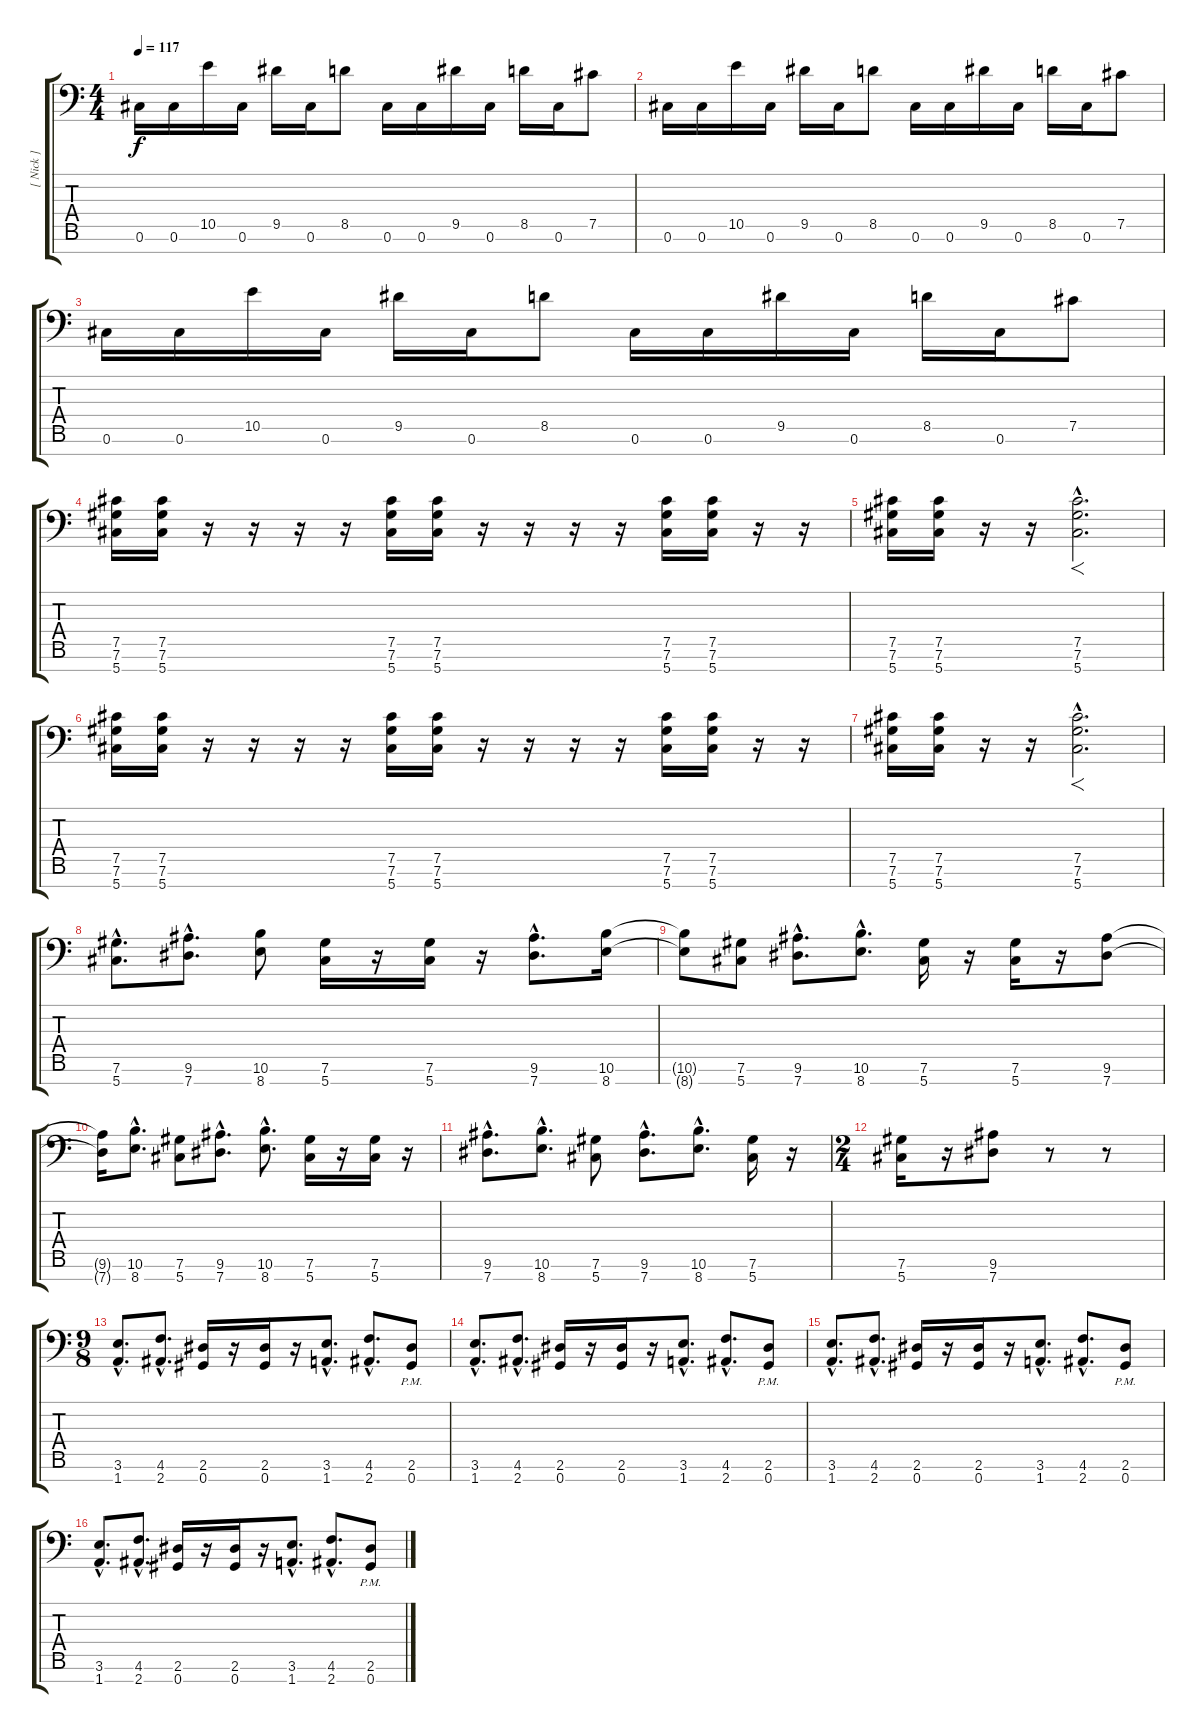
\track ("[ Nick ]" "[ Nick ]") {instrument overdrivenguitar}
\staff {score tabs}
\tuning (Db4 Ab3 E3 B2 Gb2 Db2 Ab1) {hide}
\ts (4 4)
\tempo 117
\clef f4
\ks c
0.6.16{dy f} 0.6.16 10.5.16 0.6.16 9.5.16 0.6.16 8.5.8 0.6.16 0.6.16 9.5.16 0.6.16 8.5.16 0.6.16 7.5.8 |
0.6.16 0.6.16 10.5.16 0.6.16 9.5.16 0.6.16 8.5.8 0.6.16 0.6.16 9.5.16 0.6.16 8.5.16 0.6.16 7.5.8 |
0.6.16 0.6.16 10.5.16 0.6.16 9.5.16 0.6.16 8.5.8 0.6.16 0.6.16 9.5.16 0.6.16 8.5.16 0.6.16 7.5.8 |
(7.5 7.6 5.7).16 (7.5 7.6 5.7).16 r.16 r.16 r.16 r.16 (7.5 7.6 5.7).16 (7.5 7.6 5.7).16 r.16 r.16 r.16 r.16 (7.5 7.6 5.7).16 (7.5 7.6 5.7).16 r.16 r.16 |
(7.5 7.6 5.7).16 (7.5 7.6 5.7).16 r.16 r.16 (7.5{hac} 7.6{hac} 5.7{hac}).2{f d} |
(7.5 7.6 5.7).16 (7.5 7.6 5.7).16 r.16 r.16 r.16 r.16 (7.5 7.6 5.7).16 (7.5 7.6 5.7).16 r.16 r.16 r.16 r.16 (7.5 7.6 5.7).16 (7.5 7.6 5.7).16 r.16 r.16 |
(7.5 7.6 5.7).16 (7.5 7.6 5.7).16 r.16 r.16 (7.5{hac} 7.6{hac} 5.7{hac}).2{f d} |
(7.6{hac} 5.7{hac}).8{d} (9.6{hac} 7.7{hac}).8{d} (10.6 8.7).8 (7.6 5.7).16 r.16 (7.6 5.7).16 r.16 (9.6{hac} 7.7{hac}).8{d} (10.6 8.7).16 |
(10.6{t} 8.7{t}).8 (7.6 5.7).8 (9.6{hac} 7.7{hac}).8{d} (10.6{hac} 8.7{hac}).8{d} (7.6 5.7).16 r.16 (7.6 5.7).16 r.16 (9.6 7.7).8 |
(9.6{t} 7.7{t}).16 (10.6{hac} 8.7{hac}).8{d} (7.6 5.7).8 (9.6{hac} 7.7{hac}).8{d} (10.6{hac} 8.7{hac}).8{d} (7.6 5.7).16 r.16 (7.6 5.7).16 r.16 |
(9.6{hac} 7.7{hac}).8{d} (10.6{hac} 8.7{hac}).8{d} (7.6 5.7).8 (9.6{hac} 7.7{hac}).8{d} (10.6{hac} 8.7{hac}).8{d} (7.6 5.7).16 r.16 |
\ts (2 4)
(7.6 5.7).16 r.16 (9.6 7.7).8 r.8 r.8 |
\ts (9 8)
(3.6{hac} 1.7{hac}).8{d} (4.6{hac} 2.7{hac}).8{d} (2.6 0.7).16 r.16 (2.6 0.7).16 r.16 (3.6{hac} 1.7{hac}).8{d} (4.6{hac} 2.7{hac}).8{d} (2.6{pm} 0.7{pm}).8 |
(3.6{hac} 1.7{hac}).8{d} (4.6{hac} 2.7{hac}).8{d} (2.6 0.7).16 r.16 (2.6 0.7).16 r.16 (3.6{hac} 1.7{hac}).8{d} (4.6{hac} 2.7{hac}).8{d} (2.6{pm} 0.7{pm}).8 |
(3.6{hac} 1.7{hac}).8{d} (4.6{hac} 2.7{hac}).8{d} (2.6 0.7).16 r.16 (2.6 0.7).16 r.16 (3.6{hac} 1.7{hac}).8{d} (4.6{hac} 2.7{hac}).8{d} (2.6{pm} 0.7{pm}).8 |
(3.6{hac} 1.7{hac}).8{d} (4.6{hac} 2.7{hac}).8{d} (2.6 0.7).16 r.16 (2.6 0.7).16 r.16 (3.6{hac} 1.7{hac}).8{d} (4.6{hac} 2.7{hac}).8{d} (2.6{pm} 0.7{pm}).8
